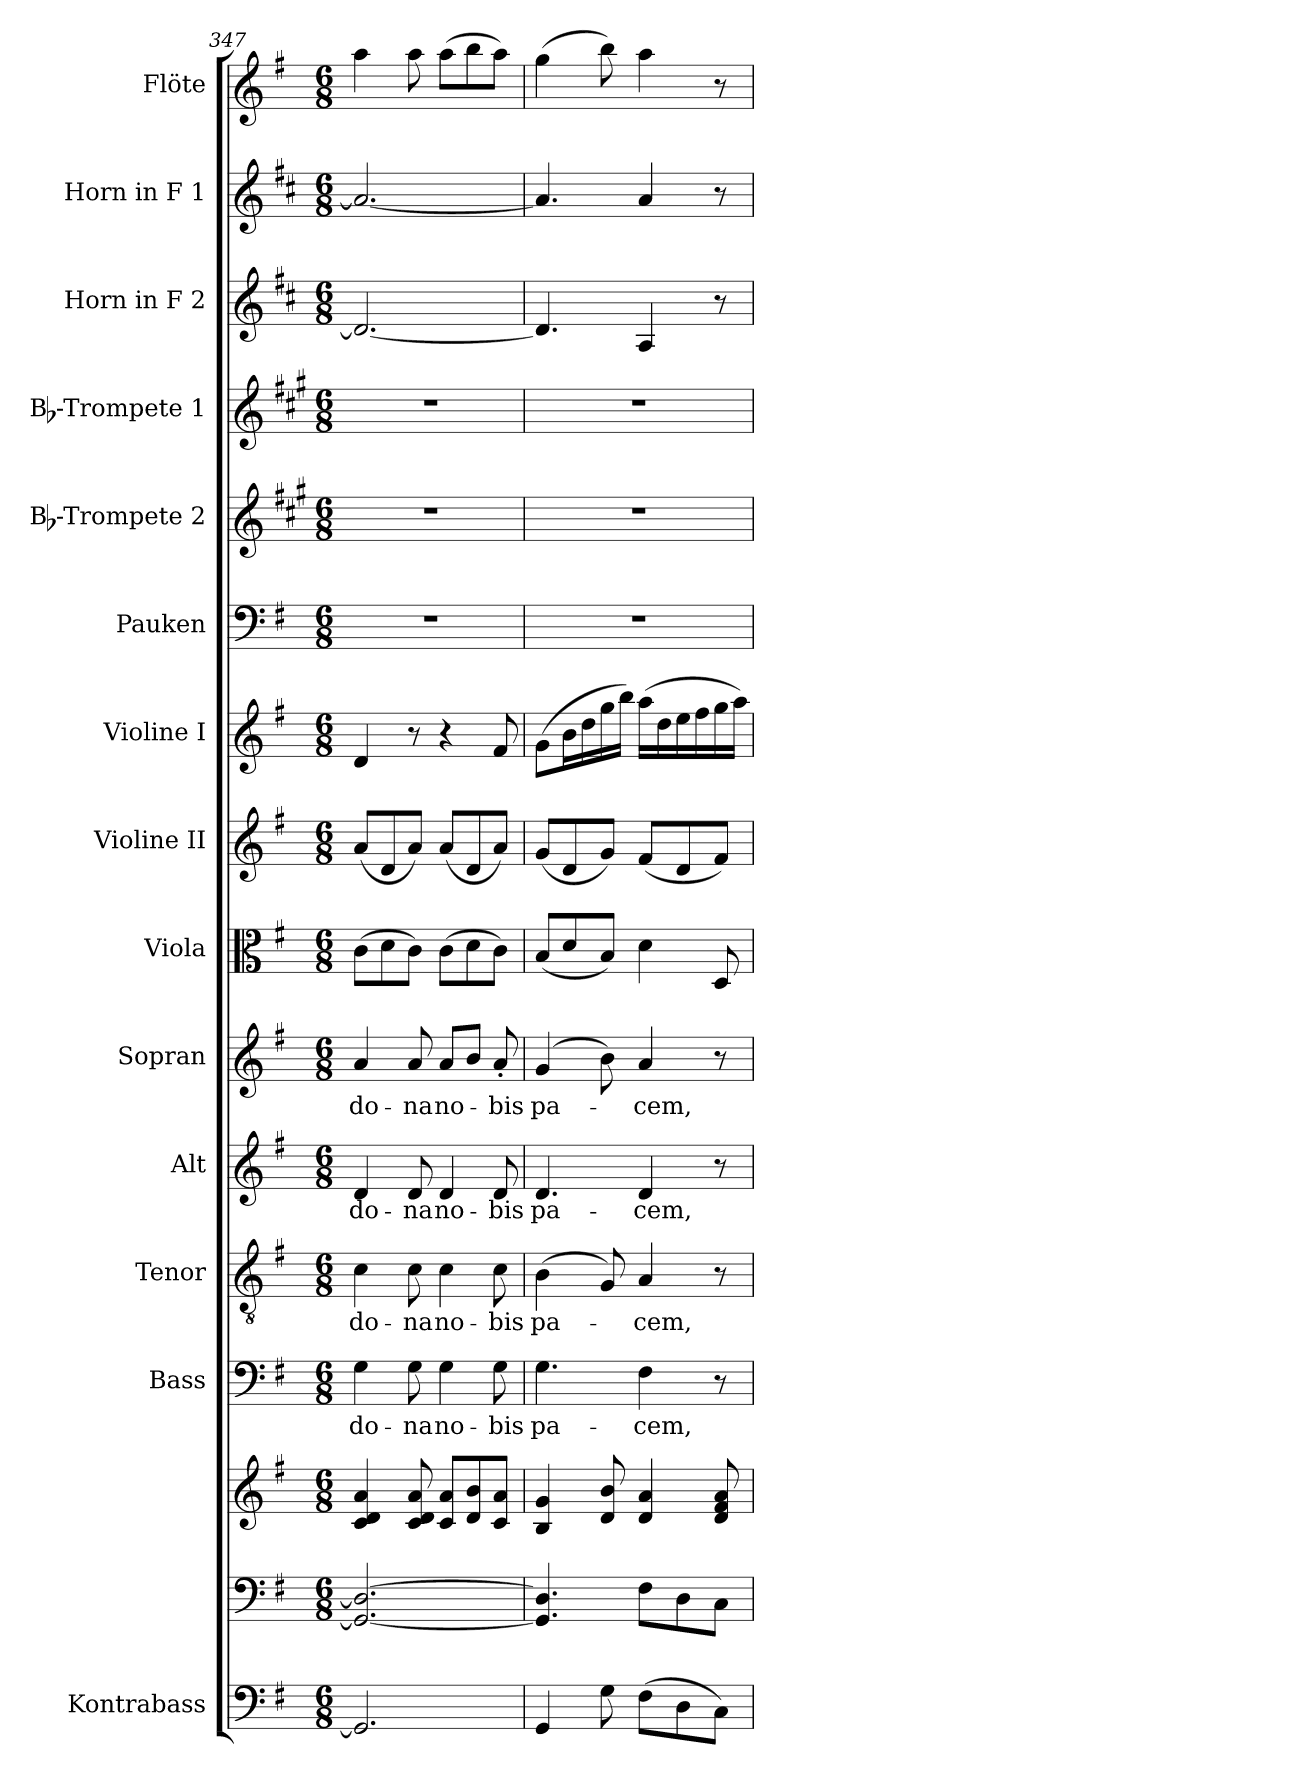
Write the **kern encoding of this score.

**kern	**kern	**kern	**kern	**text	**kern	**text	**kern	**text	**kern	**text	**kern	**kern	**kern	**kern	**kern	**kern	**kern	**kern	**kern
*part15	*part14	*part14	*part13	*part13	*part12	*part12	*part11	*part11	*part10	*part10	*part9	*part8	*part7	*part6	*part5	*part4	*part3	*part2	*part1
*staff16	*staff15	*staff14	*staff13	*staff13	*staff12	*staff12	*staff11	*staff11	*staff10	*staff10	*staff9	*staff8	*staff7	*staff6	*staff5	*staff4	*staff3	*staff2	*staff1
*I"Kontrabass	*	*	*I"Bass	*	*I"Tenor	*	*I"Alt	*	*I"Sopran	*	*I"Viola	*I"Violine II	*I"Violine I	*I"Pauken	*I"Bb-Trompete 2	*I"Bb-Trompete 1	*I"Horn in F 2	*I"Horn in F 1	*I"Flöte
*I'Kb.	*	*	*I'B.	*	*I'T.	*	*I'A.	*	*I'S.	*	*I'Vla.	*I'Vl. II	*I'Vl. I	*I'Pk.	*I'Bb Trp. 2	*I'Bb Trp. 1	*	*	*I'Fl.
*clefF4	*clefF4	*clefG2	*clefF4	*	*clefGv2	*	*clefG2	*	*clefG2	*	*clefC3	*clefG2	*clefG2	*clefF4	*clefG2	*clefG2	*clefG2	*clefG2	*clefG2
*ITrd7c12	*	*	*	*	*	*	*	*	*	*	*	*	*	*	*ITrd1c2	*ITrd1c2	*ITrd4c7	*ITrd4c7	*
*k[f#]	*k[f#]	*k[f#]	*k[f#]	*	*k[f#]	*	*k[f#]	*	*k[f#]	*	*k[f#]	*k[f#]	*k[f#]	*k[f#]	*k[f#]	*k[f#]	*k[f#]	*k[f#]	*k[f#]
*G:	*G:	*G:	*G:	*	*G:	*	*G:	*	*G:	*	*G:	*G:	*G:	*G:	*G:	*G:	*G:	*G:	*G:
*M6/8	*M6/8	*M6/8	*M6/8	*	*M6/8	*	*M6/8	*	*M6/8	*	*M6/8	*M6/8	*M6/8	*M6/8	*M6/8	*M6/8	*M6/8	*M6/8	*M6/8
=347	=347	=347	=347	=347	=347	=347	=347	=347	=347	=347	=347	=347	=347	=347	=347	=347	=347	=347	=347
!	!	!	!	!LO:LY:b	!	!LO:LY:b	!	!LO:LY:b	!	!LO:LY:b	!	!	!	!	!	!	!	!	!
2.GGG/]	2.GG/_ 2.D/_	4c/ 4d/ 4a/	4G\	do-	4c\	do-	4d/	do-	4a/	do-	(>8c\L	(<8a/L	4d/	2.r	2.r	2.r	2.G/_	2.d/_	4aa\
.	.	.	.	.	.	.	.	.	.	.	8d\	8d/	.	.	.	.	.	.	.
!	!	!	!	!LO:LY:b	!	!LO:LY:b	!	!LO:LY:b	!	!LO:LY:b	!	!	!	!	!	!	!	!	!
.	.	8c/ 8d/ 8a/	8G\	-na	8c\	-na	8d/	-na	8a/	-na	8c\J)	8a/J)	8r	.	.	.	.	.	8aa\
!	!	!	!	!LO:LY:b	!	!LO:LY:b	!	!LO:LY:b	!	!LO:LY:b	!	!	!	!	!	!	!	!	!
.	.	8c/ 8a/L	4G\	no-	4c\	no-	4d/	no-	8a/L	no-	(>8c\L	(<8a/L	4r	.	.	.	.	.	(>8aa\L
.	.	8d/ 8b/	.	.	.	.	.	.	8b/J	.	8d\	8d/	.	.	.	.	.	.	8bb\
!	!	!	!	!LO:LY:b	!	!LO:LY:b	!	!LO:LY:b	!	!LO:LY:b	!	!	!	!	!	!	!	!	!
.	.	8c/ 8a/J	8G\	-bis	8c\	-bis	8d/	-bis	8a'</	-bis	8c\J)	8a/J)	8f#/	.	.	.	.	.	8aa\J)
=348	=348	=348	=348	=348	=348	=348	=348	=348	=348	=348	=348	=348	=348	=348	=348	=348	=348	=348	=348
!	!	!	!	!LO:LY:b	!	!LO:LY:b	!	!LO:LY:b	!	!LO:LY:b	!	!	!	!	!	!	!	!	!
4GGG/	4.GG/] 4.D/]	4B/ 4g/	4.G\	pa-	(>4B\	pa-	4.d/	pa-	(4g/	pa-	(<8B/L	(<8g/L	(>8g\L	2.r	2.r	2.r	4.G/]	4.d/]	(>4gg\
.	.	.	.	.	.	.	.	.	.	.	8d/	8d/	16b\L	.	.	.	.	.	.
.	.	.	.	.	.	.	.	.	.	.	.	.	16dd\	.	.	.	.	.	.
8GG\	.	8d/ 8b/	.	.	8G/)	.	.	.	8b\)	.	8B/J)	8g/J)	16gg\	.	.	.	.	.	8bb\)
.	.	.	.	.	.	.	.	.	.	.	.	.	16bb\JJ)	.	.	.	.	.	.
!	!	!	!	!LO:LY:b	!	!LO:LY:b	!	!LO:LY:b	!	!LO:LY:b	!	!	!	!	!	!	!	!	!
(>8FF#\L	8F#\L	4d/ 4a/	4F#\	-cem,	4A/	-cem,	4d/	-cem,	4a/	-cem,	4d\	(<8f#/L	(>16aa\LL	.	.	.	4D/	4d/	4aa\
.	.	.	.	.	.	.	.	.	.	.	.	.	16dd\	.	.	.	.	.	.
8DD\	8D\	.	.	.	.	.	.	.	.	.	.	8d/	16ee\	.	.	.	.	.	.
.	.	.	.	.	.	.	.	.	.	.	.	.	16ff#\	.	.	.	.	.	.
8CC\J)	8C\J	8d/ 8f#/ 8a/	8r	.	8r	.	8r	.	8r	.	8D/	8f#/J)	16gg\	.	.	.	8r	8r	8r
.	.	.	.	.	.	.	.	.	.	.	.	.	16aa\JJ)	.	.	.	.	.	.
=	=	=	=	=	=	=	=	=	=	=	=	=	=	=	=	=	=	=	=
*-	*-	*-	*-	*-	*-	*-	*-	*-	*-	*-	*-	*-	*-	*-	*-	*-	*-	*-	*-
